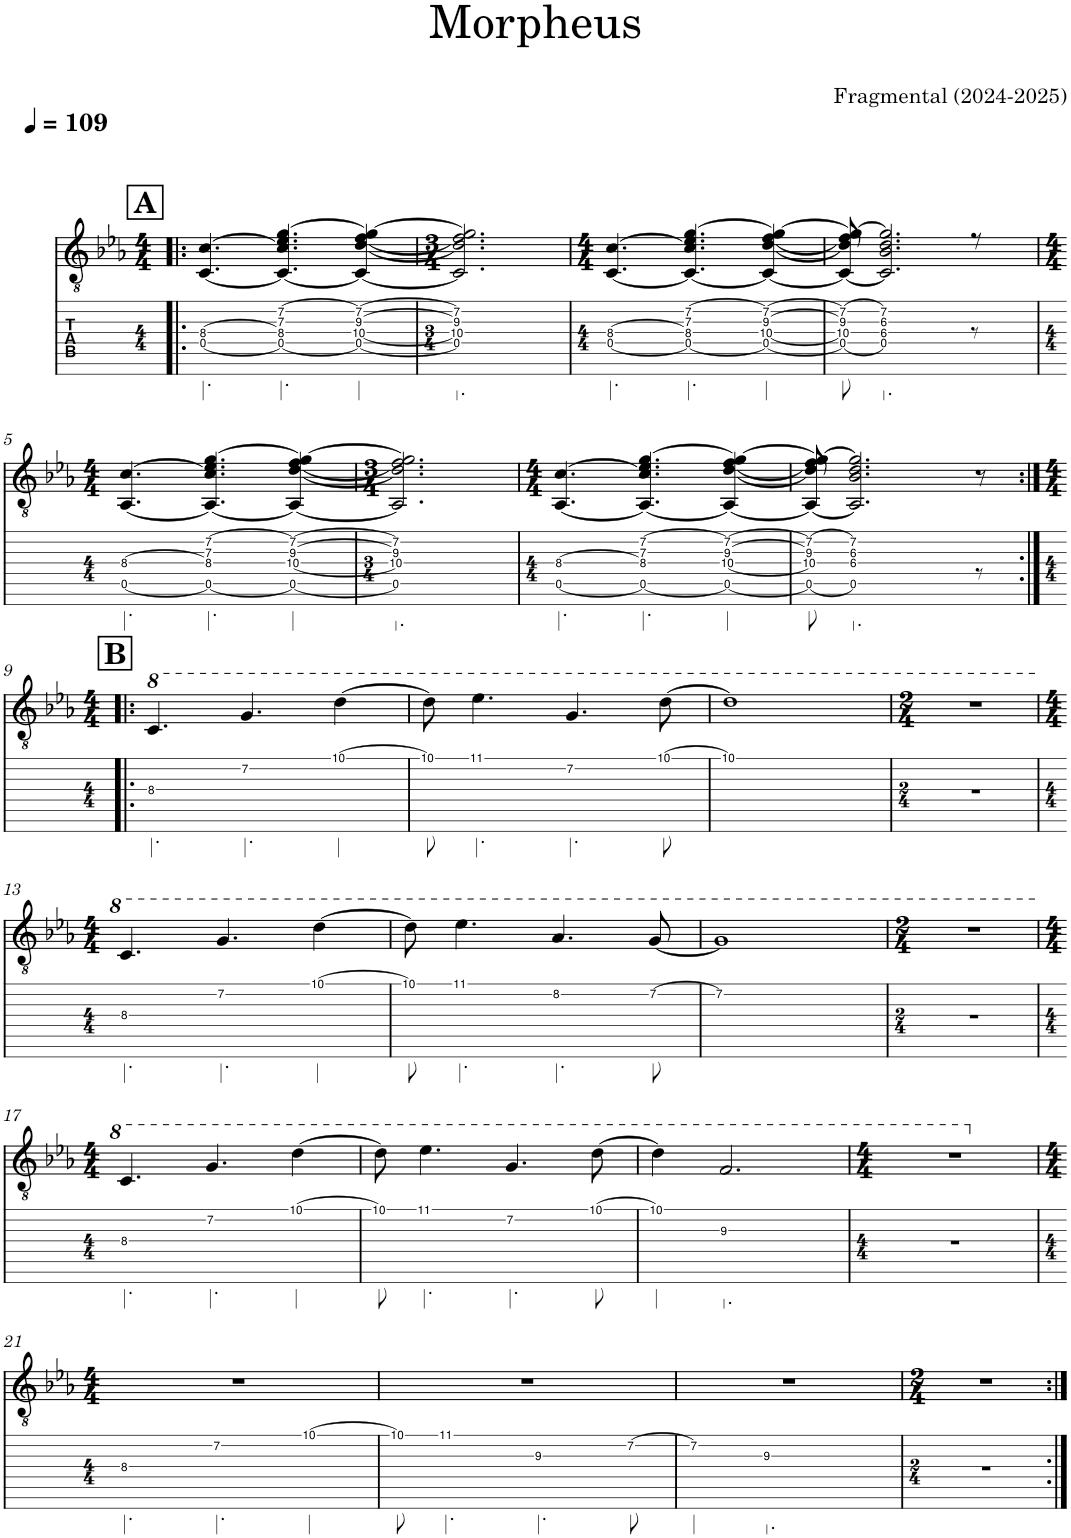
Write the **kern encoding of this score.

**kern	**kern
*part1	*part1
*staff2	*staff1
*I"Elektrische Gitarre	*
*I'El. Git.	*
*stria8	*stria5
*	*clefGv2
*k[b-e-a-]	*k[b-e-a-]
*M4/4	*M4/4
!!LO:REH:place=s1:a:B:cj:fs=14:t=A:qo=1.5
=1!|:	=1!|:
[4.C\ [4.c\	[4.C/ [4.c/
*	*MM109
4.C\_ 4.c\] 4.e-\ [4.g\	4.C/_ 4.c/] 4.e-/ [4.g/
4C\_ [4d\ [4f\ 4g\_	4C/_ [4d/ [4f/ 4g/_
=2	=2
*M3/4	*M3/4
2.C\] 2.d\] 2.f\] 2.g\]	2.C/] 2.d/] 2.f/] 2.g/]
=3	=3
*M4/4	*M4/4
[4.C\ [4.c\	[4.C/ [4.c/
4.C\_ 4.c\] 4.e-\ [4.g\	4.C/_ 4.c/] 4.e-/ [4.g/
4C\_ [4d\ [4f\ 4g\_	4C/_ [4d/ [4f/ 4g/_
=4	=4
8C\_ 8d\] 8f\] 8g\_	8C/_ 8d/] 8f/] 8g/_
2.C\] 2.B-\ 2.d\ 2.g\]	2.C/] 2.B-/ 2.d/ 2.g/]
8r	8rd
!!LO:LB:g=z
=5	=5
*M4/4	*M4/4
[4.AA-\ [4.c\	[4.AA-/ [4.c/
4.AA-\_ 4.c\] 4.e-\ [4.g\	4.AA-/_ 4.c/] 4.e-/ [4.g/
4AA-\_ [4d\ [4f\ 4g\_	4AA-/_ [4d/ [4f/ 4g/_
=6	=6
*M3/4	*M3/4
2.AA-\] 2.d\] 2.f\] 2.g\]	2.AA-/] 2.d/] 2.f/] 2.g/]
=7	=7
*M4/4	*M4/4
[4.AA-\ [4.c\	[4.AA-/ [4.c/
4.AA-\_ 4.c\] 4.e-\ [4.g\	4.AA-/_ 4.c/] 4.e-/ [4.g/
4AA-\_ [4d\ [4f\ 4g\_	4AA-/_ [4d/ [4f/ 4g/_
=8	=8
8AA-\_ 8d\] 8f\] 8g\_	8AA-/_ 8d/] 8f/] 8g/_
2.GG#\] 2.B-\ 2.d\ 2.g\]	2.AA-/] 2.B-/ 2.d/ 2.g/]
8r	8r
!!LO:LB:g=z
!!LO:REH:place=s1:a:B:cj:fs=14:t=B
=9:|!|:	=9:|!|:
*M4/4	*M4/4
*	*8va
4.c\	4.c/
4.g\	4.g/
[4dd\	[4dd\
=10	=10
8dd\]	8dd\]
4.ee-\	4.ee-\
4.g\	4.g/
[8dd\	[8dd\
=11	=11
1dd]	1dd]
=12	=12
*M2/4	*M2/4
2r	2r
!!LO:LB:g=z
=13	=13
*M4/4	*M4/4
4.c\	4.c/
4.g\	4.g/
[4dd\	[4dd\
=14	=14
8dd\]	8dd\]
4.ee-\	4.ee-\
4.g#\	4.a-/
[8g\	[8g/
=15	=15
1g]	1g]
=16	=16
*M2/4	*M2/4
2r	2r
!!LO:LB:g=z
=17	=17
*M4/4	*M4/4
4.c\	4.c/
4.g\	4.g/
[4dd\	[4dd\
=18	=18
8dd\]	8dd\]
4.ee-\	4.ee-\
4.g\	4.g/
[8dd\	[8dd\
=19	=19
4dd\]	4dd\]
2.f\	2.f/
=20	=20
*M4/4	*M4/4
1r	1r
!!LO:LB:g=z
=21	=21
*M4/4	*M4/4
*	*X8va
4.c\	1r
4.g\	.
[4dd\	.
=22	=22
8dd\]	1r
4.ee-\	.
4.f\	.
[8g\	.
=23	=23
4g\]	1r
2.f\	.
=24	=24
*M2/4	*M2/4
2r	2r
=:|!	=:|!
*-	*-
